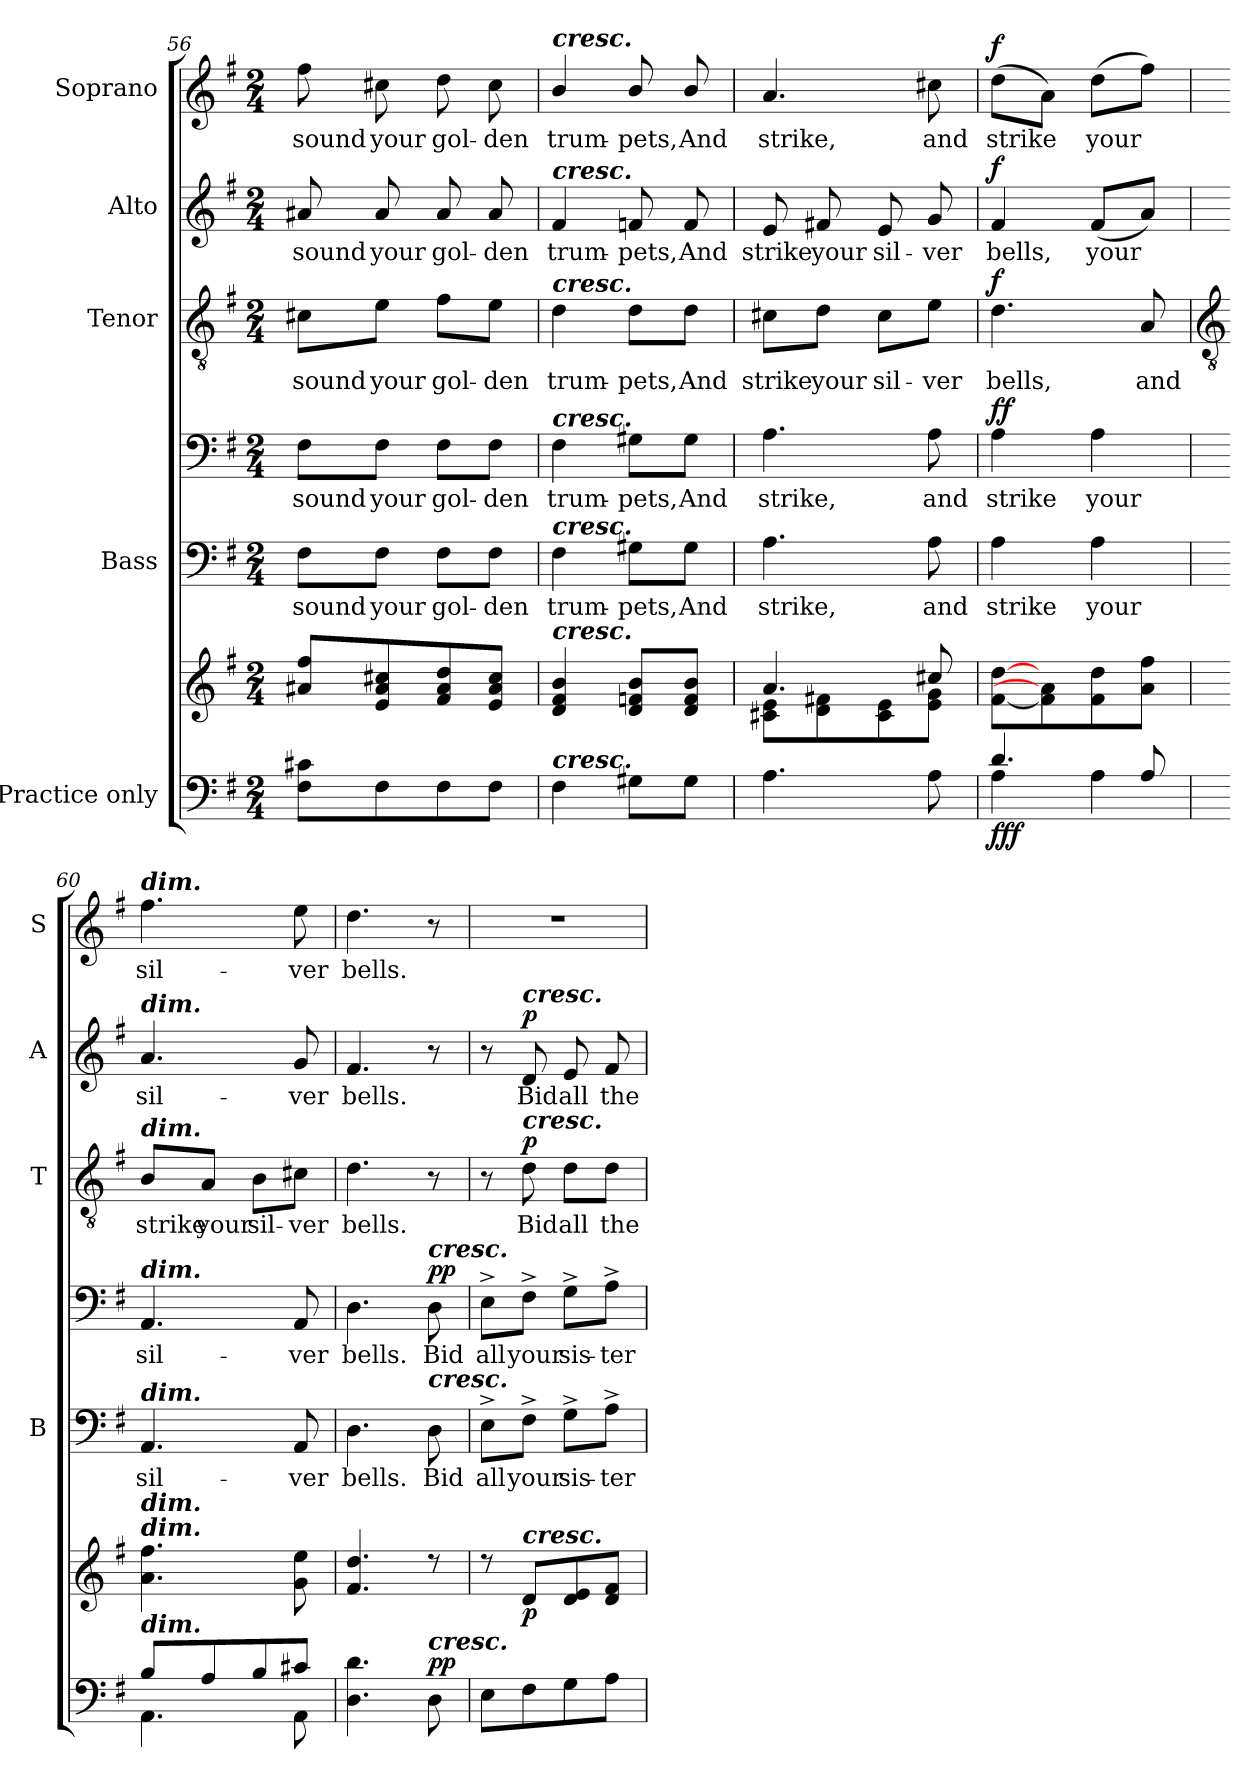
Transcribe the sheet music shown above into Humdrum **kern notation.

**kern	**kern	**dynam	**kern	**text	**kern	**text	**dynam	**kern	**text	**dynam	**kern	**text	**dynam	**kern	**text	**dynam
*part5	*part5	*part5	*part4	*part4	*part4	*part4	*part4	*part3	*part3	*part3	*part2	*part2	*part2	*part1	*part1	*part1
*staff7	*staff6	*staff6/7	*staff5	*staff5	*staff4	*staff4	*staff4/5	*staff3	*staff3	*staff3	*staff2	*staff2	*staff2	*staff1	*staff1	*staff1
*I"Practice only	*	*	*I"Bass	*	*	*	*	*I"Tenor	*	*	*I"Alto	*	*	*I"Soprano	*	*
*	*	*	*I'B	*	*	*	*	*I'T	*	*	*I'A	*	*	*I'S	*	*
*clefF4	*clefG2	*	*clefF4	*	*clefF4	*	*	*clefGv2	*	*	*clefG2	*	*	*clefG2	*	*
*k[f#]	*k[f#]	*	*k[f#]	*	*k[f#]	*	*	*k[f#]	*	*	*k[f#]	*	*	*k[f#]	*	*
*G:	*G:	*	*G:	*	*G:	*	*	*G:	*	*	*G:	*	*	*G:	*	*
*M2/4	*M2/4	*	*M2/4	*	*M2/4	*	*	*M2/4	*	*	*M2/4	*	*	*M2/4	*	*
=56	=56	=56	=56	=56	=56	=56	=56	=56	=56	=56	=56	=56	=56	=56	=56	=56
*	*^	*	*	*	*	*	*	*	*	*	*	*	*	*	*	*
!	!	!LO:N:vis=1	!	!	!LO:LY:b	!	!LO:LY:b	!	!	!LO:LY:b	!	!	!LO:LY:b	!	!	!LO:LY:b	!
8F# 8c#XL	8a#X 8ff#L	2ryy	.	8F#\L	sound	8F#\L	sound	.	8c#X\L	sound	.	8a#X	sound	.	8ff#	sound	.
!	!	!	!	!	!LO:LY:b	!	!LO:LY:b	!	!	!LO:LY:b	!	!	!LO:LY:b	!	!	!LO:LY:b	!
8F#	8e 8a# 8cc#X	.	.	8F#\J	your	8F#\J	your	.	8e\J	your	.	8a#	your	.	8cc#X	your	.
!	!	!	!	!	!LO:LY:b	!	!LO:LY:b	!	!	!LO:LY:b	!	!	!LO:LY:b	!	!	!LO:LY:b	!
8F#	8f# 8a# 8dd	.	.	8F#\L	gol-	8F#\L	gol-	.	8f#\L	gol-	.	8a#	gol-	.	8dd	gol-	.
!	!	!	!	!	!LO:LY:b	!	!LO:LY:b	!	!	!LO:LY:b	!	!	!LO:LY:b	!	!	!LO:LY:b	!
8F#J	8e 8a# 8cc#J	.	.	8F#\J	-den	8F#\J	-den	.	8e\J	-den	.	8a#	-den	.	8cc#	-den	.
=57	=57	=57	=57	=57	=57	=57	=57	=57	=57	=57	=57	=57	=57	=57	=57	=57	=57
!	!	!	!	!	!	!	!	!	!	!	!	!	!	!	!LO:TX:a:Bi:t=cresc.	!	!
!	!	!	!	!	!	!	!	!	!	!	!	!LO:TX:a:Bi:t=cresc.	!	!	!	!	!
!	!	!	!	!	!	!	!	!	!LO:TX:a:Bi:t=cresc.	!	!	!	!	!	!	!	!
!	!	!	!	!	!	!LO:TX:a:Bi:t=cresc.	!	!	!	!	!	!	!	!	!	!	!
!	!	!	!	!LO:TX:a:Bi:t=cresc.	!	!	!	!	!	!	!	!	!	!	!	!	!
!	!LO:TX:a:Bi:t=cresc.	!	!	!	!	!	!	!	!	!	!	!	!	!	!	!	!
!LO:TX:a:Bi:t=cresc.	!	!	!	!	!	!	!	!	!	!	!	!	!	!	!	!	!
!	!	!LO:N:vis=1	!	!	!LO:LY:b	!	!LO:LY:b	!	!	!LO:LY:b	!	!	!LO:LY:b	!	!	!LO:LY:b	!
4F#	4d 4f# 4b	2ryy	.	4F#	trum-	4F#	trum-	.	4d	trum-	.	4f#	trum-	.	4b/	trum-	.
!	!	!	!	!	!LO:LY:b	!	!LO:LY:b	!	!	!LO:LY:b	!	!	!LO:LY:b	!	!	!LO:LY:b	!
8G#XL	8d 8fn 8bL	.	.	8G#X\L	-pets,	8G#X\L	-pets,	.	8d\L	-pets,	.	8fn	-pets,	.	8b/	-pets,	.
!	!	!	!	!	!LO:LY:b	!	!LO:LY:b	!	!	!LO:LY:b	!	!	!LO:LY:b	!	!	!LO:LY:b	!
8G#J	8d 8f 8bJ	.	.	8G#\J	And	8G#\J	And	.	8d\J	And	.	8f	And	.	8b/	And	.
=58	=58	=58	=58	=58	=58	=58	=58	=58	=58	=58	=58	=58	=58	=58	=58	=58	=58
!	!	!	!	!	!LO:LY:b	!	!LO:LY:b	!	!	!LO:LY:b	!	!	!LO:LY:b	!	!	!LO:LY:b	!
4.A	4.a	8c#X\ 8e\L	.	4.A	strike,	4.A	strike,	.	8c#X\L	strike	.	8e	strike	.	4.a	strike,	.
!	!	!	!	!	!	!	!	!	!	!LO:LY:b	!	!	!LO:LY:b	!	!	!	!
.	.	8d\ 8f#X\	.	.	.	.	.	.	8d\J	your	.	8f#X	your	.	.	.	.
!	!	!	!	!	!	!	!	!	!	!LO:LY:b	!	!	!LO:LY:b	!	!	!	!
.	.	8c#\ 8e\	.	.	.	.	.	.	8c#\L	sil-	.	8e	sil-	.	.	.	.
!	!	!	!	!	!LO:LY:b	!	!LO:LY:b	!	!	!LO:LY:b	!	!	!LO:LY:b	!	!	!LO:LY:b	!
8A	8cc#X/	8e\ 8g\J	.	8A	and	8A	and	.	8e\J	-ver	.	8g	-ver	.	8cc#X	and	.
=59	=59	=59	=59	=59	=59	=59	=59	=59	=59	=59	=59	=59	=59	=59	=59	=59	=59
*^	*	*	*	*	*	*	*	*	*	*	*	*	*	*	*	*	*
!	!	!	!	!LO:DY:b=2	!	!LO:LY:b	!	!LO:LY:b	!	!	!LO:LY:b	!	!	!LO:LY:b	!	!	!LO:LY:b	!
!	!	!	!	!LO:DY:n=1:b	!	!	!	!	!	!	!	!	!	!	!	!	!	!
!	!	!	!	!LO:DY:n=2:b	!	!	!	!	!LO:DY:b=2	!	!	!	!	!	!	!	!	!
!	!	!	!	!	!	!	!	!	!LO:DY:n=1:b	!	!	!LO:DY:b	!	!	!LO:DY:b	!	!	!LO:DY:b
*	*	*v	*v	*	*	*	*	*	*	*	*	*	*	*	*	*	*	*
4.d/	4A	[8f# [8ddL	f f f	4A	strike	4A	strike	f f	4.d	bells,	f	4f#	bells,	f	(>8ddL	strike	f
.	.	8f#] 8a]	.	.	.	.	.	.	.	.	.	.	.	.	8aJ)	.	.
!	!	!	!	!	!LO:LY:b	!	!LO:LY:b	!	!	!	!	!	!LO:LY:b	!	!	!LO:LY:b	!
.	4A	8f# 8dd	.	4A	your	4A	your	.	.	.	.	(<8f#L	your	.	(>8ddL	your	.
!	!	!	!	!	!	!	!	!	!	!LO:LY:b	!	!	!	!	!	!	!
8A/	.	8a 8ff#J	.	.	.	.	.	.	8A	and	.	8aJ)	.	.	8ff#J)	.	.
!!LO:LB:g=z
=60	=60	=60	=60	=60	=60	=60	=60	=60	=60	=60	=60	=60	=60	=60	=60	=60	=60
*	*	*	*	*	*	*	*	*	*clefGv2	*	*	*	*	*	*	*	*
!	!	!	!	!	!	!	!	!	!	!	!	!	!	!	!LO:TX:a:Bi:t=dim.	!	!
!	!	!	!	!	!	!	!	!	!	!	!	!LO:TX:a:Bi:t=dim.	!	!	!	!	!
!	!	!	!	!	!	!	!	!	!LO:TX:a:Bi:t=dim.	!	!	!	!	!	!	!	!
!	!	!	!	!	!	!LO:TX:a:Bi:t=dim.	!	!	!	!	!	!	!	!	!	!	!
!	!	!	!	!LO:TX:a:Bi:t=dim.	!	!	!	!	!	!	!	!	!	!	!	!	!
!	!	!LO:TX:a:Bi:t=dim.	!	!	!	!	!	!	!	!	!	!	!	!	!	!	!
!	!	!LO:TX:a:Bi:t=dim.	!	!	!	!	!	!	!	!	!	!	!	!	!	!	!
!LO:TX:a:Bi:t=dim.	!	!	!	!	!	!	!	!	!	!	!	!	!	!	!	!	!
!	!	!	!	!	!LO:LY:b	!	!LO:LY:b	!	!	!LO:LY:b	!	!	!LO:LY:b	!	!	!LO:LY:b	!
8B/L	4.AA\	4.a 4.ff#	.	4.AA	sil-	4.AA	sil-	.	8B/L	strike	.	4.a	sil-	.	4.ff#	sil-	.
!	!	!	!	!	!	!	!	!	!	!LO:LY:b	!	!	!	!	!	!	!
8A/	.	.	.	.	.	.	.	.	8A/J	your	.	.	.	.	.	.	.
!	!	!	!	!	!	!	!	!	!	!LO:LY:b	!	!	!	!	!	!	!
8B/	.	.	.	.	.	.	.	.	8B\L	sil-	.	.	.	.	.	.	.
!	!	!	!	!	!LO:LY:b	!	!LO:LY:b	!	!	!LO:LY:b	!	!	!LO:LY:b	!	!	!LO:LY:b	!
8c#X/J	8AA\	8g 8ee	.	8AA	-ver	8AA	-ver	.	8c#X\J	-ver	.	8g	-ver	.	8ee	-ver	.
=61	=61	=61	=61	=61	=61	=61	=61	=61	=61	=61	=61	=61	=61	=61	=61	=61	=61
*	*	*^	*	*	*	*	*	*	*	*	*	*	*	*	*	*	*
!	!	!	!LO:N:vis=1	!	!	!LO:LY:b	!	!LO:LY:b	!	!	!LO:LY:b	!	!	!LO:LY:b	!	!	!LO:LY:b	!
*v	*v	*	*	*	*	*	*	*	*	*	*	*	*	*	*	*	*	*
4.D 4.d	4.f# 4.dd	2ryy	.	4.D	bells.	4.D	bells.	.	4.d	bells.	.	4.f#	bells.	.	4.dd	bells.	.
!	!	!	!	!	!	!LO:TX:a:Bi:t=cresc.	!	!	!	!	!	!	!	!	!	!	!
!	!	!	!	!LO:TX:a:Bi:t=cresc.	!	!	!	!	!	!	!	!	!	!	!	!	!
!LO:TX:a:Bi:t=cresc.	!	!	!	!	!	!	!	!	!	!	!	!	!	!	!	!	!
!	!	!	!LO:DY:a=2	!	!LO:LY:b	!	!LO:LY:b	!	!	!	!	!	!	!	!	!	!
!	!	!	!LO:DY:n=1:b=2	!	!	!	!	!LO:DY:b=2	!	!	!	!	!	!	!	!	!
!	!	!	!	!	!	!	!	!LO:DY:n=1:b	!	!	!	!	!	!	!	!	!
8D\	8r	.	p p	8D	Bid	8D	Bid	p p	8r	.	.	8r	.	.	8r	.	.
=62	=62	=62	=62	=62	=62	=62	=62	=62	=62	=62	=62	=62	=62	=62	=62	=62	=62
!	!	!LO:N:vis=1	!	!	!LO:LY:b	!	!LO:LY:b	!	!	!	!	!	!	!	!LO:N:vis=1	!	!
8EL	8r	2ryy	.	8E^\L	all	8E^\L	all	.	8r	.	.	8r	.	.	2r	.	.
!	!	!	!	!	!	!	!	!	!	!	!	!LO:TX:a:Bi:t=cresc.	!	!	!	!	!
!	!	!	!	!	!	!	!	!	!LO:TX:a:Bi:t=cresc.	!	!	!	!	!	!	!	!
!	!LO:TX:a:Bi:t=cresc.	!	!	!	!	!	!	!	!	!	!	!	!	!	!	!	!
!	!	!	!LO:DY:b	!	!LO:LY:b	!	!LO:LY:b	!	!	!LO:LY:b	!LO:DY:b	!	!LO:LY:b	!LO:DY:b	!	!	!
8F#	8dL	.	p	8F#^\J	your	8F#^\J	your	.	8d	Bid	p	8d	Bid	p	.	.	.
!	!	!	!	!	!LO:LY:b	!	!LO:LY:b	!	!	!LO:LY:b	!	!	!LO:LY:b	!	!	!	!
8G	8d 8e	.	.	8G^\L	sis-	8G^\L	sis-	.	8d\L	all	.	8e	all	.	.	.	.
!	!	!	!	!	!LO:LY:b	!	!LO:LY:b	!	!	!LO:LY:b	!	!	!LO:LY:b	!	!	!	!
8AJ	8d 8f#J	.	.	8A^\J	-ter	8A^\J	-ter	.	8d\J	the	.	8f#	the	.	.	.	.
*	*v	*v	*	*	*	*	*	*	*	*	*	*	*	*	*	*	*
=	=	=	=	=	=	=	=	=	=	=	=	=	=	=	=	=
*-	*-	*-	*-	*-	*-	*-	*-	*-	*-	*-	*-	*-	*-	*-	*-	*-
